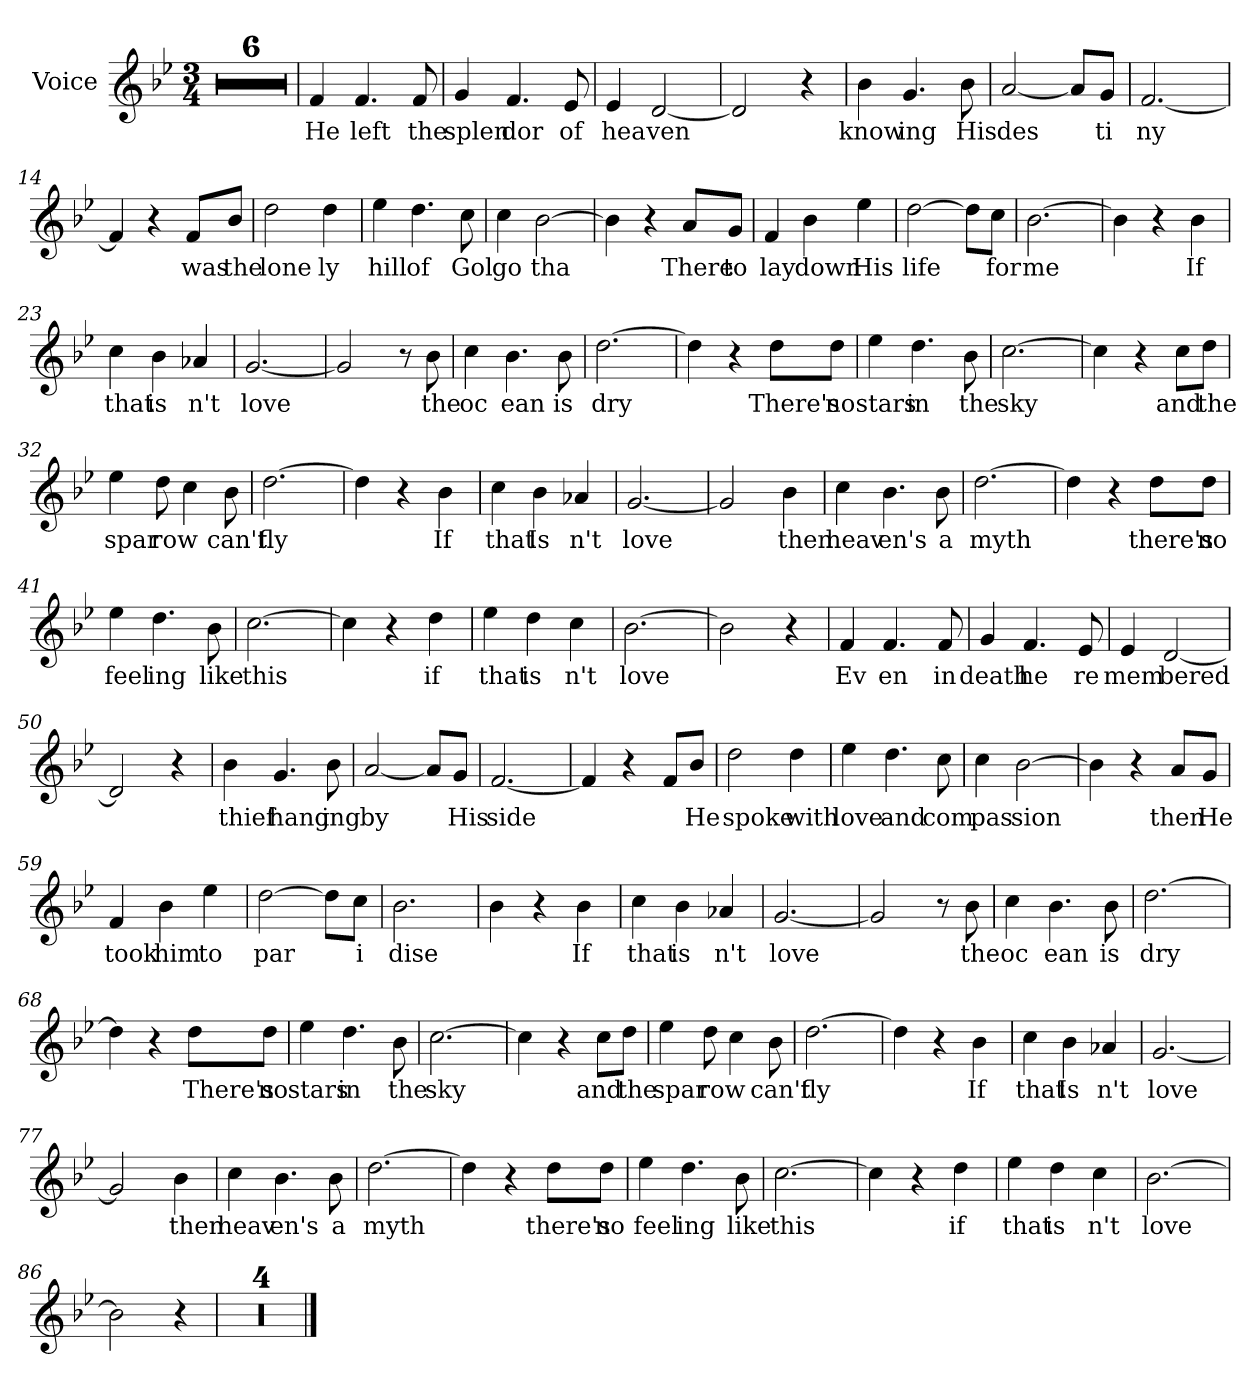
**kern	**text
*part1	*part1
*staff1	*staff1
*I"Voice	*
*I'V	*
*clefG2	*
*k[b-e-]	*
*B-:	*
*M3/4	*
=1	=1
2.r	.
=2	=2
2.r	.
=3	=3
2.r	.
=4	=4
2.r	.
=5	=5
2.r	.
=6	=6
2.r	.
=7	=7
*MM80	*
!	!LO:LY:b
4f/	He
!	!LO:LY:b
4.f/	left
!	!LO:LY:b
8f/	the
=8	=8
!	!LO:LY:b
4g/	splen
!	!LO:LY:b
4.f/	dor
!	!LO:LY:b
8e-/	of
=9	=9
!	!LO:LY:b
4e-/	hea
!	!LO:LY:b
[2d/	ven
=10	=10
2d/]	.
4r	.
=11	=11
!	!LO:LY:b
4b-\	know
!	!LO:LY:b
4.g/	ing
!	!LO:LY:b
8b-\	His
!!LO:LB:g=z
=12	=12
!	!LO:LY:b
[2a/	des
8a/L]	.
!	!LO:LY:b
8g/J	ti
=13	=13
!	!LO:LY:b
[2.f/	ny
=14	=14
4f/]	.
4r	.
!	!LO:LY:b
8f/L	was
!	!LO:LY:b
8b-/J	the
=15	=15
!	!LO:LY:b
2dd\	lone
!	!LO:LY:b
4dd\	ly
=16	=16
!	!LO:LY:b
4ee-\	hill
!	!LO:LY:b
4.dd\	of
!	!LO:LY:b
8cc\	Gol
=17	=17
!	!LO:LY:b
4cc\	go
!	!LO:LY:b
[2b-\	tha
=18	=18
4b-\]	.
4r	.
!	!LO:LY:b
8a/L	There
!	!LO:LY:b
8g/J	to
!!LO:LB:g=z
=19	=19
!	!LO:LY:b
4f/	lay
!	!LO:LY:b
4b-\	down
!	!LO:LY:b
4ee-\	His
=20	=20
!	!LO:LY:b
[2dd\	life
8dd\L]	.
!	!LO:LY:b
8cc\J	for
=21	=21
!	!LO:LY:b
[2.b-\	me
=22	=22
4b-\]	.
4r	.
!	!LO:LY:b
4b-\	If
=23	=23
!	!LO:LY:b
4cc\	that
!	!LO:LY:b
4b-\	is
!	!LO:LY:b
4a-X/	n't
=24	=24
!	!LO:LY:b
[2.g/	love
=25	=25
2g/]	.
8r	.
!	!LO:LY:b
8b-\	the
=26	=26
!	!LO:LY:b
4cc\	oc
!	!LO:LY:b
4.b-\	ean
!	!LO:LY:b
8b-\	is
!!LO:LB:g=z
=27	=27
!	!LO:LY:b
[2.dd\	dry
=28	=28
4dd\]	.
4r	.
!	!LO:LY:b
8dd\L	There's
!	!LO:LY:b
8dd\J	no
=29	=29
!	!LO:LY:b
4ee-\	stars
!	!LO:LY:b
4.dd\	in
!	!LO:LY:b
8b-\	the
=30	=30
!	!LO:LY:b
[2.cc\	sky
=31	=31
4cc\]	.
4r	.
!	!LO:LY:b
8cc\L	and
!	!LO:LY:b
8dd\J	the
=32	=32
!	!LO:LY:b
4ee-\	spar
!	!LO:LY:b
8dd\	row
4cc\	.
!	!LO:LY:b
8b-\	can't
=33	=33
!	!LO:LY:b
[2.dd\	fly
!!LO:LB:g=z
=34	=34
4dd\]	.
4r	.
!	!LO:LY:b
4b-\	If
=35	=35
!	!LO:LY:b
4cc\	that
!	!LO:LY:b
4b-\	Is
!	!LO:LY:b
4a-X/	n't
=36	=36
!	!LO:LY:b
[2.g/	love
=37	=37
2g/]	.
!	!LO:LY:b
4b-\	then
=38	=38
!	!LO:LY:b
4cc\	heav
!	!LO:LY:b
4.b-\	en's
!	!LO:LY:b
8b-\	a
=39	=39
!	!LO:LY:b
[2.dd\	myth
=40	=40
4dd\]	.
4r	.
!	!LO:LY:b
8dd\L	there's
!	!LO:LY:b
8dd\J	no
=41	=41
!	!LO:LY:b
4ee-\	feel
!	!LO:LY:b
4.dd\	ing
!	!LO:LY:b
8b-\	like
!!LO:LB:g=z
=42	=42
!	!LO:LY:b
[2.cc\	this
=43	=43
4cc\]	.
4r	.
!	!LO:LY:b
4dd\	if
=44	=44
!	!LO:LY:b
4ee-\	that
!	!LO:LY:b
4dd\	is
!	!LO:LY:b
4cc\	n't
=45	=45
!	!LO:LY:b
[2.b-\	love
=46	=46
2b-\]	.
4r	.
=47	=47
!	!LO:LY:b
4f/	Ev
!	!LO:LY:b
4.f/	en
!	!LO:LY:b
8f/	in
=48	=48
!	!LO:LY:b
4g/	death
!	!LO:LY:b
4.f/	he
!	!LO:LY:b
8e-/	re
=49	=49
!	!LO:LY:b
4e-/	mem
!	!LO:LY:b
[2d/	bered
!!LO:LB:g=z
=50	=50
2d/]	.
!	!LO:LY:b
4r	the
=51	=51
!	!LO:LY:b
4b-\	thief
!	!LO:LY:b
4.g/	hang
!	!LO:LY:b
8b-\	ing
=52	=52
!	!LO:LY:b
[2a/	by
8a/L]	.
!	!LO:LY:b
8g/J	His
=53	=53
!	!LO:LY:b
[2.f/	side
=54	=54
4f/]	.
4r	.
8f/L	.
!	!LO:LY:b
8b-/J	He
=55	=55
!	!LO:LY:b
2dd\	spoke
!	!LO:LY:b
4dd\	with
=56	=56
!	!LO:LY:b
4ee-\	love
!	!LO:LY:b
4.dd\	and
!	!LO:LY:b
8cc\	com
=57	=57
!	!LO:LY:b
4cc\	pas
!	!LO:LY:b
[2b-\	sion
!!LO:LB:g=z
=58	=58
4b-\]	.
4r	.
!	!LO:LY:b
8a/L	then
!	!LO:LY:b
8g/J	He
=59	=59
!	!LO:LY:b
4f/	took
!	!LO:LY:b
4b-\	him
!	!LO:LY:b
4ee-\	to
=60	=60
!	!LO:LY:b
[2dd\	par
8dd\L]	.
!	!LO:LY:b
8cc\J	i
=61	=61
!	!LO:LY:b
2.b-\	dise
=62	=62
4b-\	.
4r	.
!	!LO:LY:b
4b-\	If
=63	=63
!	!LO:LY:b
4cc\	that
!	!LO:LY:b
4b-\	is
!	!LO:LY:b
4a-X/	n't
=64	=64
!	!LO:LY:b
[2.g/	love
=65	=65
2g/]	.
8r	.
!	!LO:LY:b
8b-\	the
!!LO:PB:g=z
=66	=66
!	!LO:LY:b
4cc\	oc
!	!LO:LY:b
4.b-\	ean
!	!LO:LY:b
8b-\	is
=67	=67
!	!LO:LY:b
[2.dd\	dry
=68	=68
4dd\]	.
4r	.
!	!LO:LY:b
8dd\L	There's
!	!LO:LY:b
8dd\J	no
=69	=69
!	!LO:LY:b
4ee-\	stars
!	!LO:LY:b
4.dd\	in
!	!LO:LY:b
8b-\	the
=70	=70
!	!LO:LY:b
[2.cc\	sky
=71	=71
4cc\]	.
4r	.
!	!LO:LY:b
8cc\L	and
!	!LO:LY:b
8dd\J	the
=72	=72
!	!LO:LY:b
4ee-\	spar
!	!LO:LY:b
8dd\	row
4cc\	.
!	!LO:LY:b
8b-\	can't
!!LO:LB:g=z
=73	=73
!	!LO:LY:b
[2.dd\	fly
=74	=74
4dd\]	.
4r	.
!	!LO:LY:b
4b-\	If
=75	=75
!	!LO:LY:b
4cc\	that
!	!LO:LY:b
4b-\	Is
!	!LO:LY:b
4a-X/	n't
=76	=76
!	!LO:LY:b
[2.g/	love
=77	=77
2g/]	.
!	!LO:LY:b
4b-\	then
=78	=78
!	!LO:LY:b
4cc\	heav
!	!LO:LY:b
4.b-\	en's
!	!LO:LY:b
8b-\	a
=79	=79
!	!LO:LY:b
[2.dd\	myth
=80	=80
4dd\]	.
4r	.
!	!LO:LY:b
8dd\L	there's
!	!LO:LY:b
8dd\J	no
!!LO:LB:g=z
=81	=81
!	!LO:LY:b
4ee-\	feel
!	!LO:LY:b
4.dd\	ing
!	!LO:LY:b
8b-\	like
=82	=82
!	!LO:LY:b
[2.cc\	this
=83	=83
4cc\]	.
4r	.
!	!LO:LY:b
4dd\	if
=84	=84
!	!LO:LY:b
4ee-\	that
!	!LO:LY:b
4dd\	is
!	!LO:LY:b
4cc\	n't
=85	=85
!	!LO:LY:b
[2.b-\	love
=86	=86
2b-\]	.
4r	.
=87	=87
2.r	.
=88	=88
2.r	.
=89	=89
2.r	.
=90	=90
2.r	.
==	==
*-	*-
